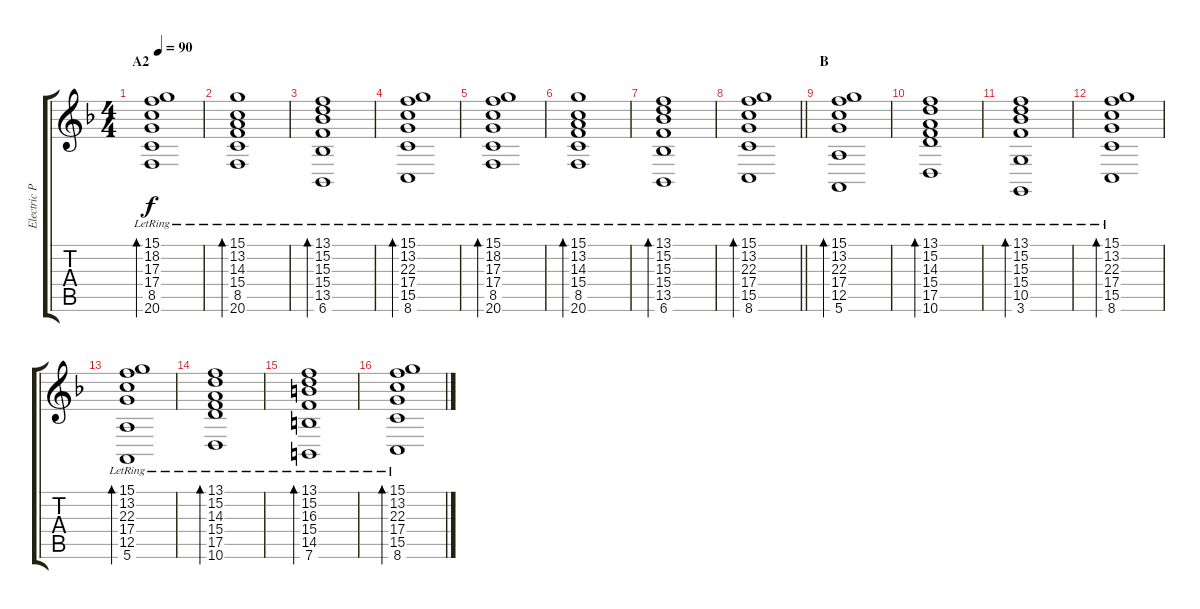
\track ("Electric Piano (Chords)" "Electric P") {instrument pad1newage}
\staff {score tabs}
\tuning (E4 B3 G3 D3 A2 E2) {hide}
\ts (4 4)
\section ("" "A2")
\tempo 90
\clef g2
\ks f
(15.1{lr} 18.2{lr} 17.3{lr} 17.4{lr} 8.5{lr} 20.6{lr}).1{bd 60 dy f} |
(15.1{lr} 13.2{lr} 14.3{lr} 15.4{lr} 8.5{lr} 20.6{lr}).1{bd 30} |
(13.1{lr} 15.2{lr} 15.3{lr} 15.4{lr} 13.5{lr} 6.6{lr}).1{bd 60} |
(15.1{lr} 13.2{lr} 22.3{lr} 17.4{lr} 15.5{lr} 8.6{lr}).1{bd 30} |
(15.1{lr} 18.2{lr} 17.3{lr} 17.4{lr} 8.5{lr} 20.6{lr}).1{bd 60} |
(15.1{lr} 13.2{lr} 14.3{lr} 15.4{lr} 8.5{lr} 20.6{lr}).1{bd 30} |
(13.1{lr} 15.2{lr} 15.3{lr} 15.4{lr} 13.5{lr} 6.6{lr}).1{bd 60} |
\barLineRight lightlight
(15.1{lr} 13.2{lr} 22.3{lr} 17.4{lr} 15.5{lr} 8.6{lr}).1{bd 30} |
\section ("" "B")
(15.1{lr} 13.2{lr} 22.3{lr} 17.4{lr} 12.5{lr} 5.6{lr}).1{bd 30} |
(13.1{lr} 15.2{lr} 14.3{lr} 15.4{lr} 17.5{lr} 10.6{lr}).1{bd 60} |
(13.1{lr} 15.2{lr} 15.3{lr} 15.4{lr} 10.5{lr} 3.6{lr}).1{bd 60} |
(15.1{lr} 13.2{lr} 22.3{lr} 17.4{lr} 15.5{lr} 8.6{lr}).1{bd 30} |
(15.1{lr} 13.2{lr} 22.3{lr} 17.4{lr} 12.5{lr} 5.6{lr}).1{bd 30} |
(13.1{lr} 15.2{lr} 14.3{lr} 15.4{lr} 17.5{lr} 10.6{lr}).1{bd 60} |
(13.1{lr} 15.2{lr} 16.3{lr} 15.4{lr} 14.5{lr} 7.6{lr}).1{bd 60} |
(15.1{lr} 13.2{lr} 22.3{lr} 17.4{lr} 15.5{lr} 8.6{lr}).1{bd 30}
